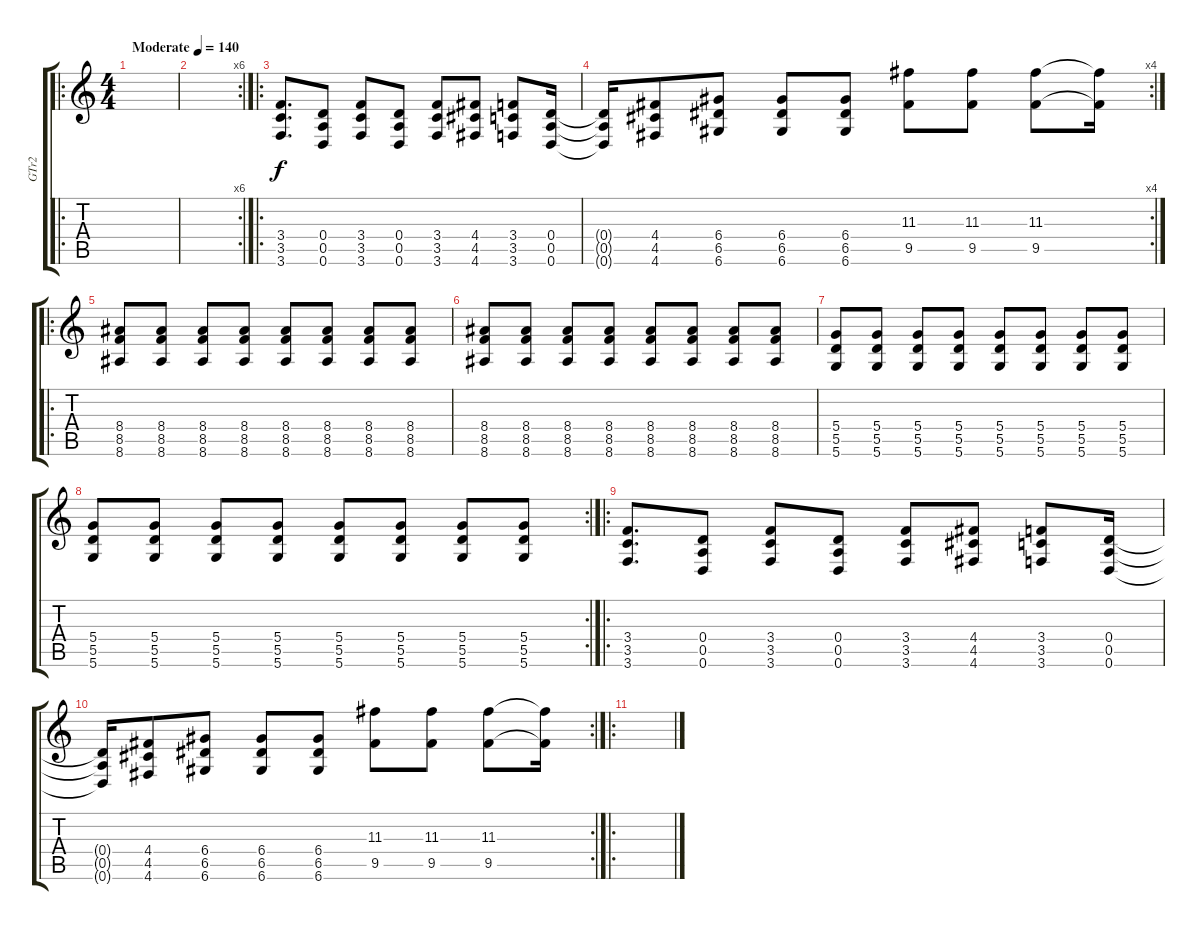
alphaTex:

\track ("GTr2" "GTr2") {instrument distortionguitar}
\staff {score tabs}
\tuning (E4 B3 G3 D3 A2 D2) {hide}
\ro
\ts (4 4)
\tempo (140 "Moderate")
\clef g2
\ks c
|
\rc 6
|
\ro
(3.4 3.5 3.6).8{d} (0.4 0.5 0.6).8 (3.4 3.5 3.6).8 (0.4 0.5 0.6).8 (3.4 3.5 3.6).8 (4.4 4.5 4.6).8 (3.4 3.5 3.6).8 (0.4 0.5 0.6).16 |
\rc 4
(0.4{t} 0.5{t} 0.6{t}).16 (4.4 4.5 4.6).8 (6.4 6.5 6.6).8 (6.4 6.5 6.6).8 (6.4 6.5 6.6).8 (11.3 9.5).8 (11.3 9.5).8 (11.3 9.5).8 (11.3{t} 9.5{t}).16 |
\ro
(8.4 8.5 8.6).8 (8.4 8.5 8.6).8 (8.4 8.5 8.6).8 (8.4 8.5 8.6).8 (8.4 8.5 8.6).8 (8.4 8.5 8.6).8 (8.4 8.5 8.6).8 (8.4 8.5 8.6).8 |
(8.4 8.5 8.6).8 (8.4 8.5 8.6).8 (8.4 8.5 8.6).8 (8.4 8.5 8.6).8 (8.4 8.5 8.6).8 (8.4 8.5 8.6).8 (8.4 8.5 8.6).8 (8.4 8.5 8.6).8 |
(5.4 5.5 5.6).8 (5.4 5.5 5.6).8 (5.4 5.5 5.6).8 (5.4 5.5 5.6).8 (5.4 5.5 5.6).8 (5.4 5.5 5.6).8 (5.4 5.5 5.6).8 (5.4 5.5 5.6).8 |
\rc 2
(5.4 5.5 5.6).8 (5.4 5.5 5.6).8 (5.4 5.5 5.6).8 (5.4 5.5 5.6).8 (5.4 5.5 5.6).8 (5.4 5.5 5.6).8 (5.4 5.5 5.6).8 (5.4 5.5 5.6).8 |
\ro
(3.4 3.5 3.6).8{d} (0.4 0.5 0.6).8 (3.4 3.5 3.6).8 (0.4 0.5 0.6).8 (3.4 3.5 3.6).8 (4.4 4.5 4.6).8 (3.4 3.5 3.6).8 (0.4 0.5 0.6).16 |
\rc 2
(0.4{t} 0.5{t} 0.6{t}).16 (4.4 4.5 4.6).8 (6.4 6.5 6.6).8 (6.4 6.5 6.6).8 (6.4 6.5 6.6).8 (11.3 9.5).8 (11.3 9.5).8 (11.3 9.5).8 (11.3{t} 9.5{t}).16 |
\ro
